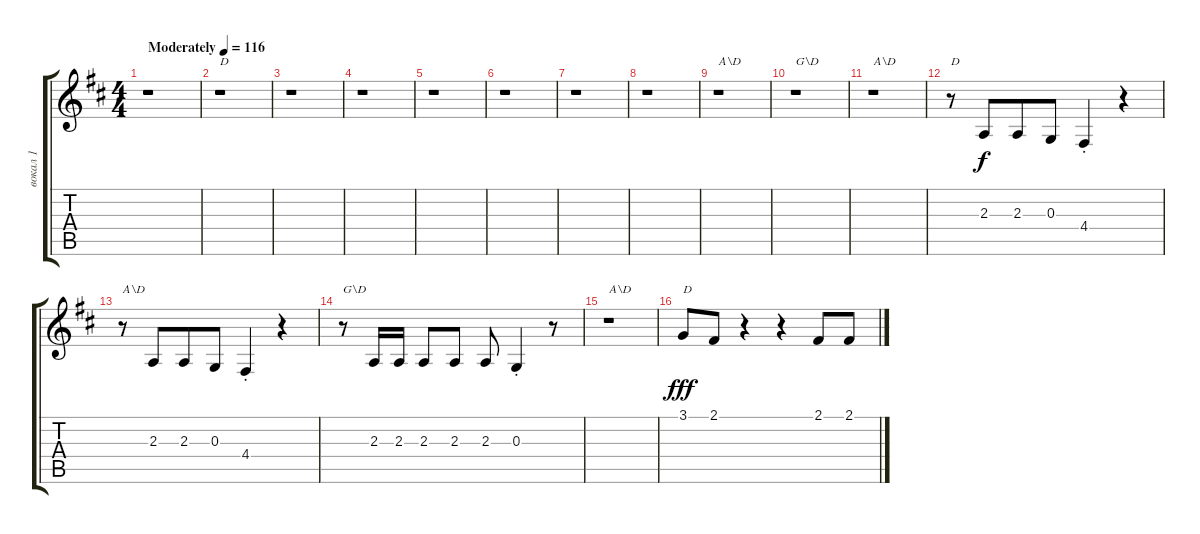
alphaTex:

\track ("вокал 1" "вокал 1") {instrument accordion}
\staff {score tabs}
\tuning (E4 B3 G3 D3 A2 E2) {hide}
\ts (4 4)
\tempo (116 "Moderately")
\clef g2
\ks d
r.1{dy f instrument accordion} |
r.1{txt "D"} |
r.1 |
r.1 |
r.1 |
r.1 |
r.1 |
r.1 |
r.1{txt "A\\D"} |
r.1{txt "G\\D"} |
r.1{txt "A\\D"} |
r.8{txt "D"} 2.3.8{beam merge} 2.3.8 0.3.8 4.4{st}.4 r.4 |
r.8{txt "A\\D"} 2.3.8{beam merge} 2.3.8 0.3.8 4.4{st}.4 r.4 |
r.8{txt "G\\D"} 2.3.16 2.3.16 2.3.8 2.3.8 2.3.8 0.3{st}.4 r.8 |
r.1{txt "A\\D"} |
3.1.8{txt "D" dy fff} 2.1.8 r.4 r.4 2.1.8 2.1.8
